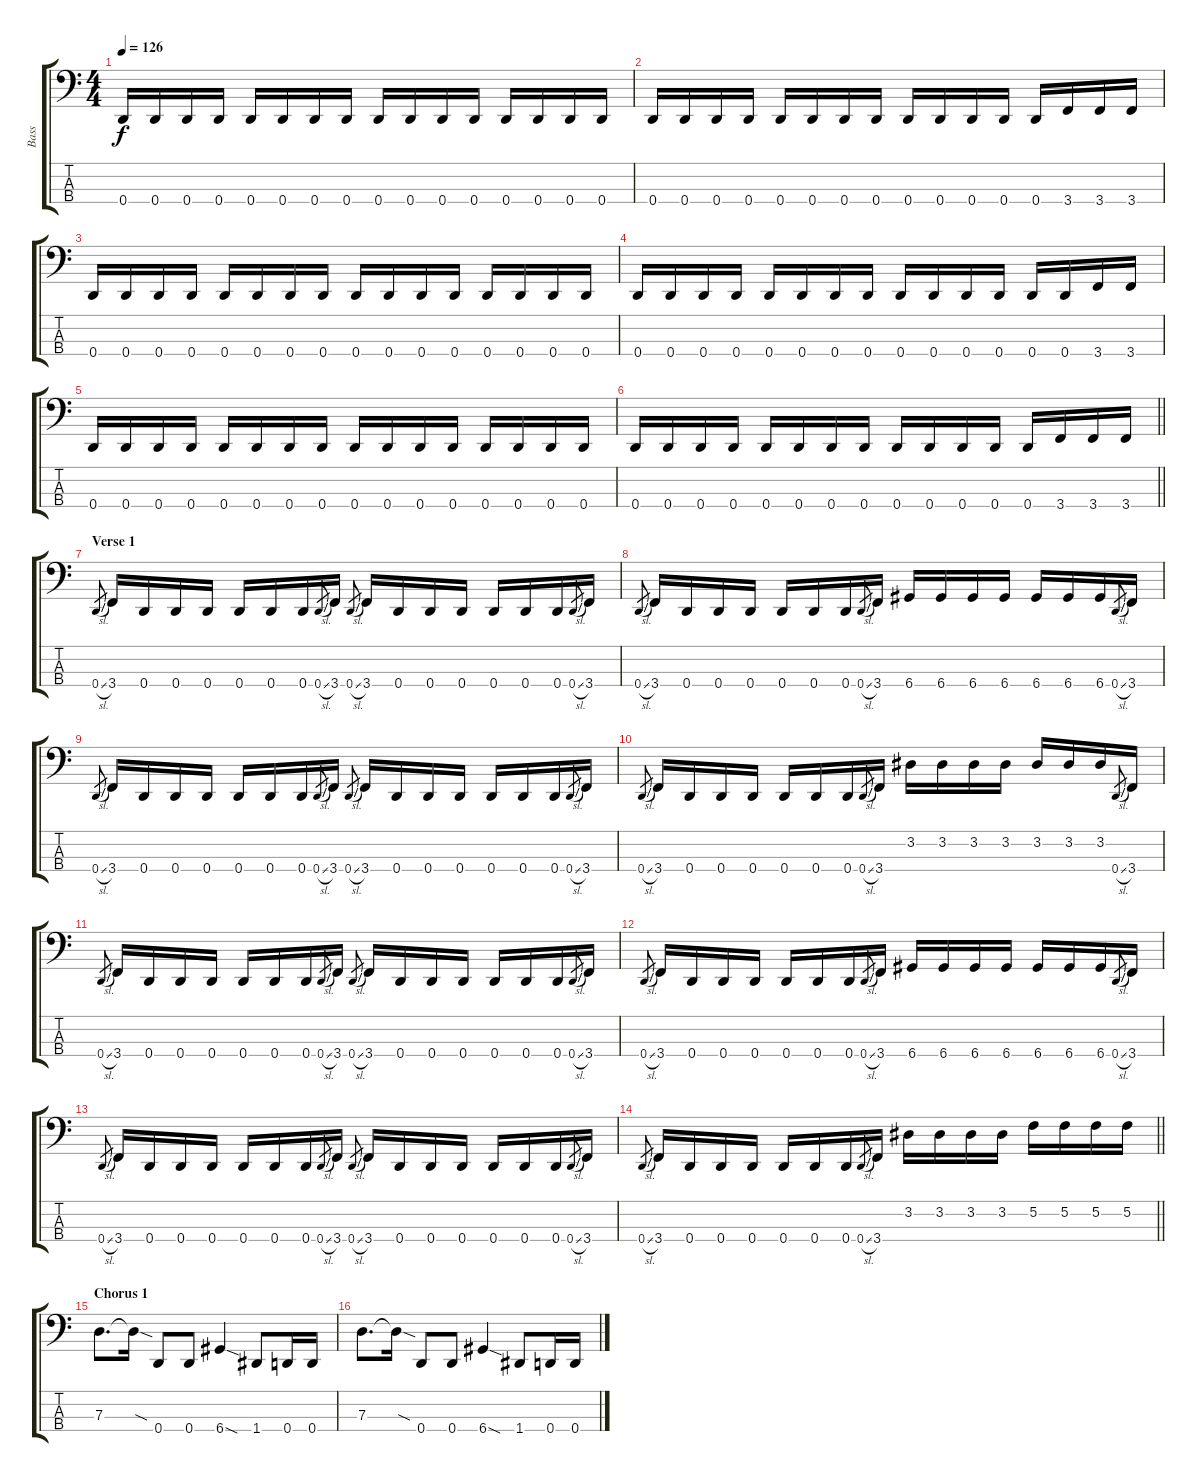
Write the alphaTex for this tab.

\track ("Bass" "Bass") {instrument electricbasspick}
\staff {score tabs}
\tuning (F2 C2 G1 D1) {hide}
\ts (4 4)
\tempo 126
\clef f4
\ks c
0.4.16{dy f} 0.4.16 0.4.16 0.4.16 0.4.16 0.4.16 0.4.16 0.4.16 0.4.16 0.4.16 0.4.16 0.4.16 0.4.16 0.4.16 0.4.16 0.4.16 |
0.4.16 0.4.16 0.4.16 0.4.16 0.4.16 0.4.16 0.4.16 0.4.16 0.4.16 0.4.16 0.4.16 0.4.16 0.4.16 3.4.16 3.4.16 3.4.16 |
0.4.16 0.4.16 0.4.16 0.4.16 0.4.16 0.4.16 0.4.16 0.4.16 0.4.16 0.4.16 0.4.16 0.4.16 0.4.16 0.4.16 0.4.16 0.4.16 |
0.4.16 0.4.16 0.4.16 0.4.16 0.4.16 0.4.16 0.4.16 0.4.16 0.4.16 0.4.16 0.4.16 0.4.16 0.4.16 0.4.16 3.4.16 3.4.16 |
0.4.16 0.4.16 0.4.16 0.4.16 0.4.16 0.4.16 0.4.16 0.4.16 0.4.16 0.4.16 0.4.16 0.4.16 0.4.16 0.4.16 0.4.16 0.4.16 |
\barLineRight lightlight
0.4.16 0.4.16 0.4.16 0.4.16 0.4.16 0.4.16 0.4.16 0.4.16 0.4.16 0.4.16 0.4.16 0.4.16 0.4.16 3.4.16 3.4.16 3.4.16 |
\section ("" "Verse 1")
0.4{sl}.8{gr} 3.4.16 0.4.16 0.4.16 0.4.16 0.4.16 0.4.16 0.4.16 0.4{sl}.8{gr} 3.4.16 0.4{sl}.8{gr} 3.4.16 0.4.16 0.4.16 0.4.16 0.4.16 0.4.16 0.4.16 0.4{sl}.8{gr} 3.4.16 |
0.4{sl}.8{gr} 3.4.16 0.4.16 0.4.16 0.4.16 0.4.16 0.4.16 0.4.16 0.4{sl}.8{gr} 3.4.16 6.4.16 6.4.16 6.4.16 6.4.16 6.4.16 6.4.16 6.4.16 0.4{sl}.8{gr} 3.4.16 |
0.4{sl}.8{gr} 3.4.16 0.4.16 0.4.16 0.4.16 0.4.16 0.4.16 0.4.16 0.4{sl}.8{gr} 3.4.16 0.4{sl}.8{gr} 3.4.16 0.4.16 0.4.16 0.4.16 0.4.16 0.4.16 0.4.16 0.4{sl}.8{gr} 3.4.16 |
0.4{sl}.8{gr} 3.4.16 0.4.16 0.4.16 0.4.16 0.4.16 0.4.16 0.4.16 0.4{sl}.8{gr} 3.4.16 3.2.16 3.2.16 3.2.16 3.2.16 3.2.16 3.2.16 3.2.16 0.4{sl}.8{gr} 3.4.16 |
0.4{sl}.8{gr} 3.4.16 0.4.16 0.4.16 0.4.16 0.4.16 0.4.16 0.4.16 0.4{sl}.8{gr} 3.4.16 0.4{sl}.8{gr} 3.4.16 0.4.16 0.4.16 0.4.16 0.4.16 0.4.16 0.4.16 0.4{sl}.8{gr} 3.4.16 |
0.4{sl}.8{gr} 3.4.16 0.4.16 0.4.16 0.4.16 0.4.16 0.4.16 0.4.16 0.4{sl}.8{gr} 3.4.16 6.4.16 6.4.16 6.4.16 6.4.16 6.4.16 6.4.16 6.4.16 0.4{sl}.8{gr} 3.4.16 |
0.4{sl}.8{gr} 3.4.16 0.4.16 0.4.16 0.4.16 0.4.16 0.4.16 0.4.16 0.4{sl}.8{gr} 3.4.16 0.4{sl}.8{gr} 3.4.16 0.4.16 0.4.16 0.4.16 0.4.16 0.4.16 0.4.16 0.4{sl}.8{gr} 3.4.16 |
\barLineRight lightlight
0.4{sl}.8{gr} 3.4.16 0.4.16 0.4.16 0.4.16 0.4.16 0.4.16 0.4.16 0.4{sl}.8{gr} 3.4.16 3.2.16 3.2.16 3.2.16 3.2.16 5.2.16 5.2.16 5.2.16 5.2.16 |
\section ("" "Chorus 1")
7.3.8{d} 7.3{sod t}.16 0.4.8 0.4.8 6.4{sod}.4 1.4.8 0.4.16 0.4.16 |
7.3.8{d} 7.3{sod t}.16 0.4.8 0.4.8 6.4{sod}.4 1.4.8 0.4.16 0.4.16
